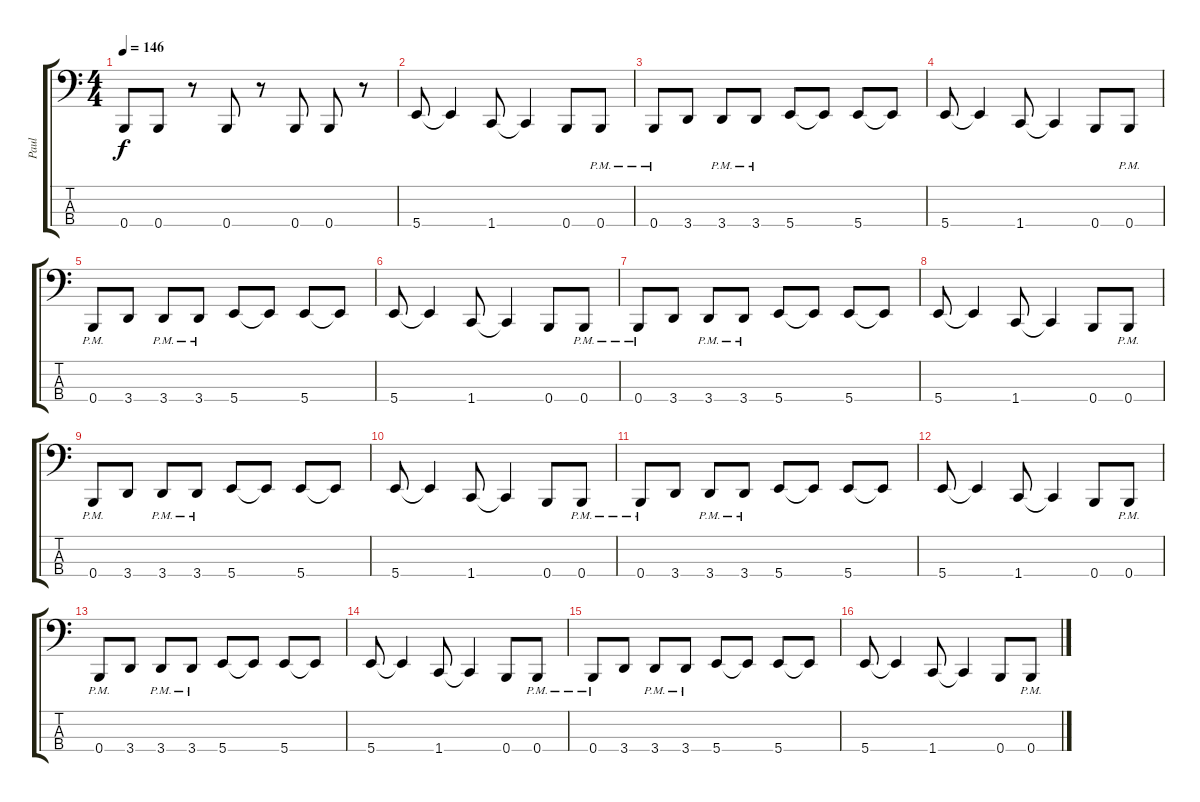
\track ("Paul" "Paul") {instrument electricbassfinger}
\staff {score tabs}
\tuning (D2 A1 E1 B0) {hide}
\ts (4 4)
\tempo 146
\clef f4
\ks c
0.4.8{dy f} 0.4.8 r.8 0.4.8 r.8 0.4.8 0.4.8 r.8 |
5.4.8 5.4{t}.4 1.4.8 1.4{t}.4 0.4.8 0.4{pm}.8 |
0.4{pm}.8 3.4.8 3.4{pm}.8 3.4{pm}.8 5.4.8 5.4{t}.8 5.4.8 5.4{t}.8 |
5.4.8 5.4{t}.4 1.4.8 1.4{t}.4 0.4.8 0.4{pm}.8 |
0.4{pm}.8 3.4.8 3.4{pm}.8 3.4{pm}.8 5.4.8 5.4{t}.8 5.4.8 5.4{t}.8 |
5.4.8 5.4{t}.4 1.4.8 1.4{t}.4 0.4.8 0.4{pm}.8 |
0.4{pm}.8 3.4.8 3.4{pm}.8 3.4{pm}.8 5.4.8 5.4{t}.8 5.4.8 5.4{t}.8 |
5.4.8 5.4{t}.4 1.4.8 1.4{t}.4 0.4.8 0.4{pm}.8 |
0.4{pm}.8 3.4.8 3.4{pm}.8 3.4{pm}.8 5.4.8 5.4{t}.8 5.4.8 5.4{t}.8 |
5.4.8 5.4{t}.4 1.4.8 1.4{t}.4 0.4.8 0.4{pm}.8 |
0.4{pm}.8 3.4.8 3.4{pm}.8 3.4{pm}.8 5.4.8 5.4{t}.8 5.4.8 5.4{t}.8 |
5.4.8 5.4{t}.4 1.4.8 1.4{t}.4 0.4.8 0.4{pm}.8 |
0.4{pm}.8 3.4.8 3.4{pm}.8 3.4{pm}.8 5.4.8 5.4{t}.8 5.4.8 5.4{t}.8 |
5.4.8 5.4{t}.4 1.4.8 1.4{t}.4 0.4.8 0.4{pm}.8 |
0.4{pm}.8 3.4.8 3.4{pm}.8 3.4{pm}.8 5.4.8 5.4{t}.8 5.4.8 5.4{t}.8 |
5.4.8 5.4{t}.4 1.4.8 1.4{t}.4 0.4.8 0.4{pm}.8
